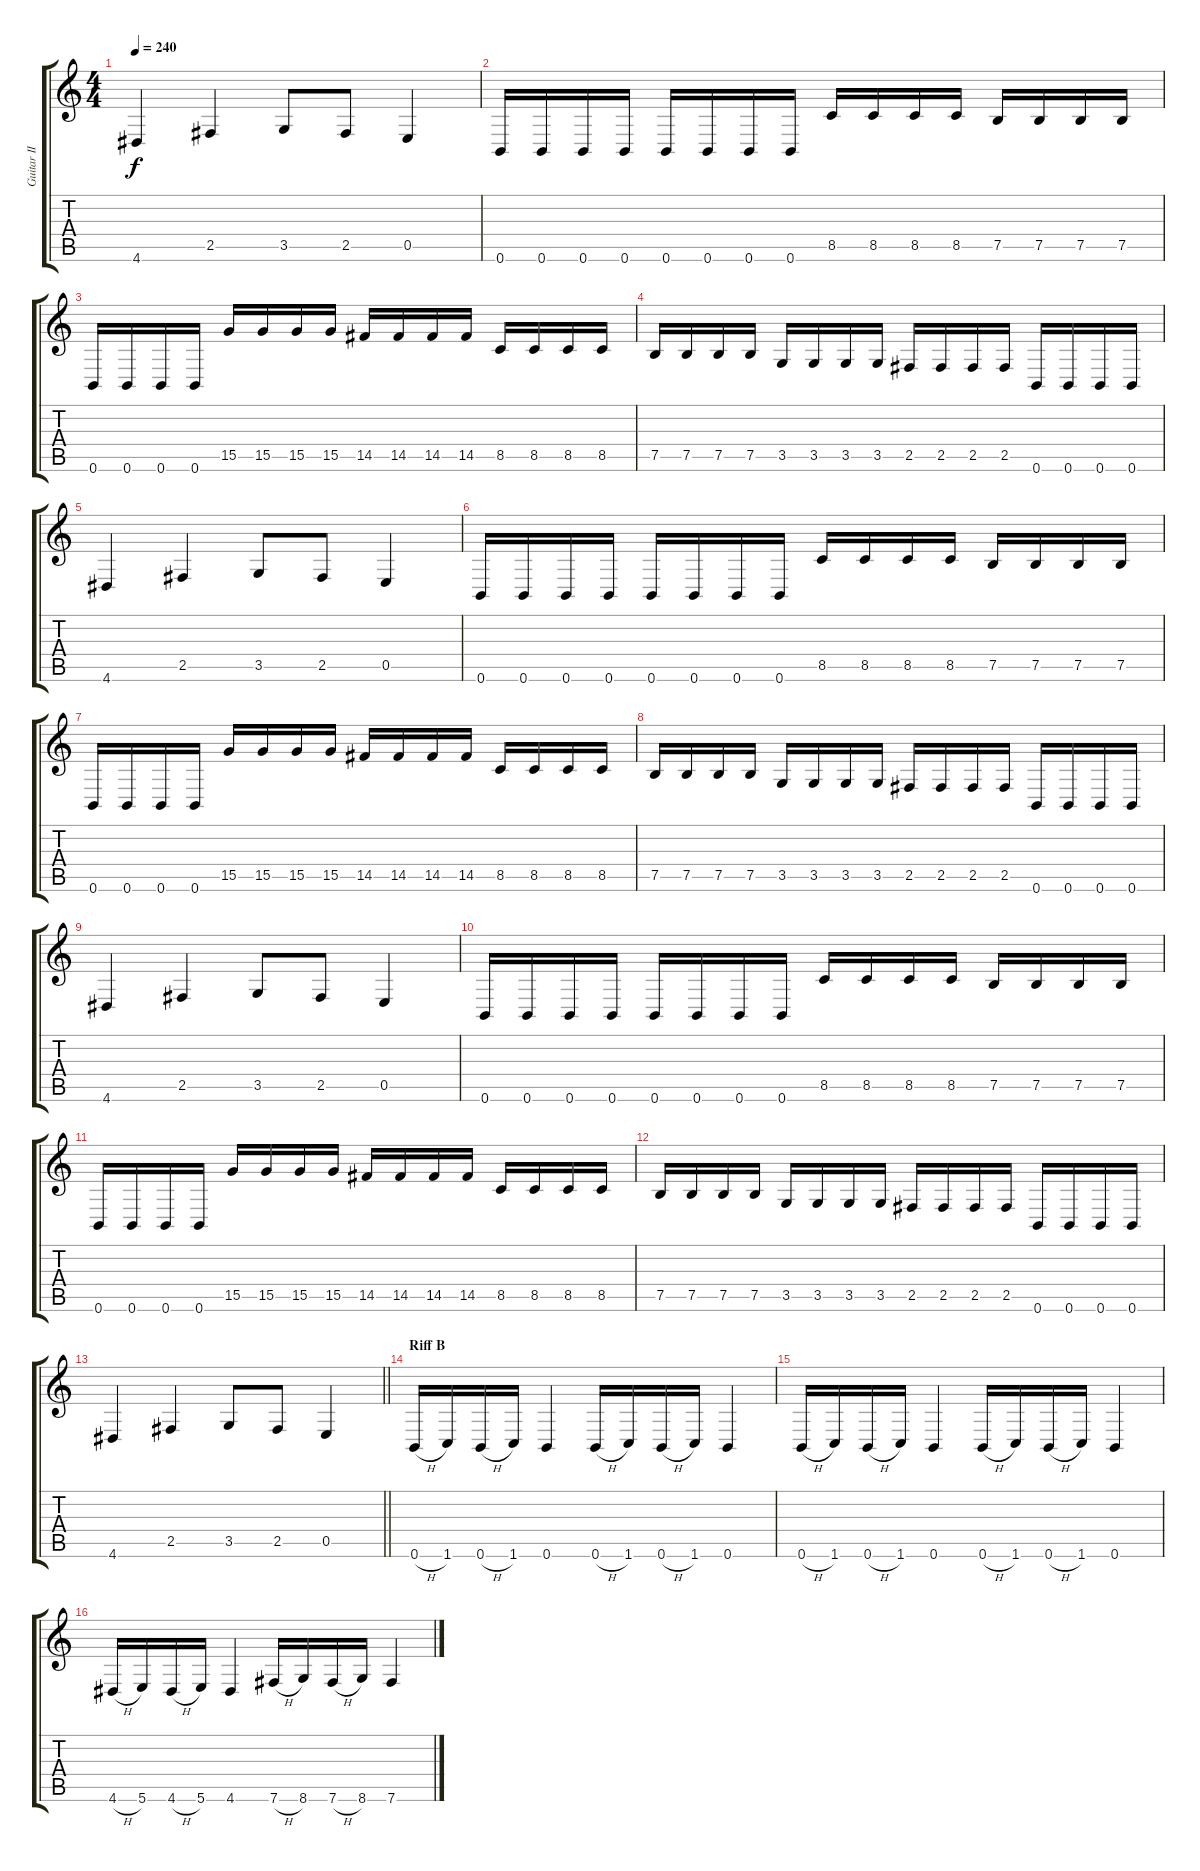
\track ("Guitar II" "Guitar II") {instrument distortionguitar}
\staff {score tabs}
\tuning (B3 Gb3 D3 A2 E2 B1) {hide}
\ts (4 4)
\tempo 240
\clef g2
\ks c
4.6.4{dy f} 2.5.4 3.5.8 2.5.8 0.5.4 |
0.6.16 0.6.16 0.6.16 0.6.16 0.6.16 0.6.16 0.6.16 0.6.16 8.5.16 8.5.16 8.5.16 8.5.16 7.5.16 7.5.16 7.5.16 7.5.16 |
0.6.16 0.6.16 0.6.16 0.6.16 15.5.16 15.5.16 15.5.16 15.5.16 14.5.16 14.5.16 14.5.16 14.5.16 8.5.16 8.5.16 8.5.16 8.5.16 |
7.5.16 7.5.16 7.5.16 7.5.16 3.5.16 3.5.16 3.5.16 3.5.16 2.5.16 2.5.16 2.5.16 2.5.16 0.6.16 0.6.16 0.6.16 0.6.16 |
4.6.4 2.5.4 3.5.8 2.5.8 0.5.4 |
0.6.16 0.6.16 0.6.16 0.6.16 0.6.16 0.6.16 0.6.16 0.6.16 8.5.16 8.5.16 8.5.16 8.5.16 7.5.16 7.5.16 7.5.16 7.5.16 |
0.6.16 0.6.16 0.6.16 0.6.16 15.5.16 15.5.16 15.5.16 15.5.16 14.5.16 14.5.16 14.5.16 14.5.16 8.5.16 8.5.16 8.5.16 8.5.16 |
7.5.16 7.5.16 7.5.16 7.5.16 3.5.16 3.5.16 3.5.16 3.5.16 2.5.16 2.5.16 2.5.16 2.5.16 0.6.16 0.6.16 0.6.16 0.6.16 |
4.6.4 2.5.4 3.5.8 2.5.8 0.5.4 |
0.6.16 0.6.16 0.6.16 0.6.16 0.6.16 0.6.16 0.6.16 0.6.16 8.5.16 8.5.16 8.5.16 8.5.16 7.5.16 7.5.16 7.5.16 7.5.16 |
0.6.16 0.6.16 0.6.16 0.6.16 15.5.16 15.5.16 15.5.16 15.5.16 14.5.16 14.5.16 14.5.16 14.5.16 8.5.16 8.5.16 8.5.16 8.5.16 |
7.5.16 7.5.16 7.5.16 7.5.16 3.5.16 3.5.16 3.5.16 3.5.16 2.5.16 2.5.16 2.5.16 2.5.16 0.6.16 0.6.16 0.6.16 0.6.16 |
\barLineRight lightlight
4.6.4 2.5.4 3.5.8 2.5.8 0.5.4 |
\section ("" "Riff B")
0.6{h}.16 1.6.16 0.6{h}.16 1.6.16 0.6.4 0.6{h}.16 1.6.16 0.6{h}.16 1.6.16 0.6.4 |
0.6{h}.16 1.6.16 0.6{h}.16 1.6.16 0.6.4 0.6{h}.16 1.6.16 0.6{h}.16 1.6.16 0.6.4 |
4.6{h}.16 5.6.16 4.6{h}.16 5.6.16 4.6.4 7.6{h}.16 8.6.16 7.6{h}.16 8.6.16 7.6.4
